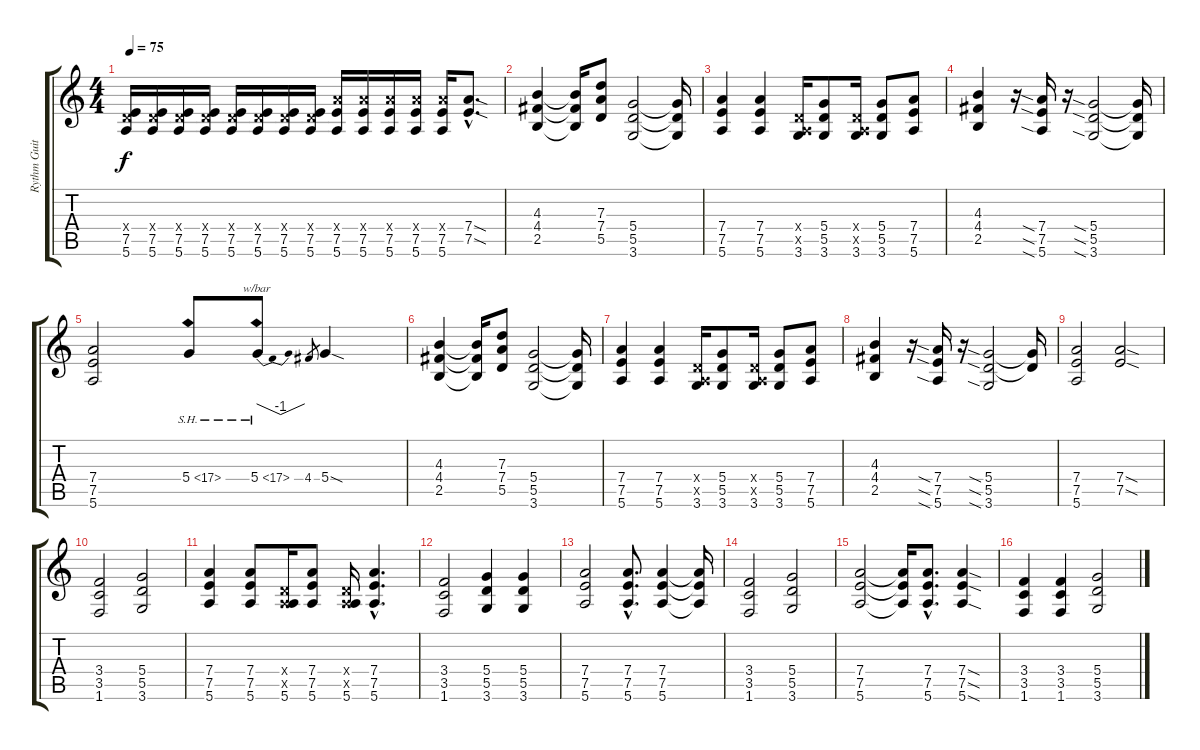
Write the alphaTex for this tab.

\track ("Rythm Guitar II" "Rythm Guit") {instrument distortionguitar}
\staff {score tabs}
\tuning (E4 B3 G3 D3 A2 E2) {hide}
\ts (4 4)
\tempo 75
\clef g2
\ks c
(0.4{x} 7.5 5.6).16{dy f} (0.4{x} 7.5 5.6).16 (0.4{x} 7.5 5.6).16 (0.4{x} 7.5 5.6).16 (0.4{x} 7.5 5.6).16 (0.4{x} 7.5 5.6).16 (0.4{x} 7.5 5.6).16 (0.4{x} 7.5 5.6).16 (7.4{x} 7.5 5.6).16 (7.4{x} 7.5 5.6).16 (7.4{x} 7.5 5.6).16 (7.4{x} 7.5 5.6).16 (7.4{x} 7.5 5.6).16 (7.4{sod hac} 7.5{sod hac}).8{d} |
(4.3 4.4 2.5).4 (4.3{t} 4.4{t} 2.5{t}).16 (7.3 7.4 5.5).8 (5.4 5.5 3.6).2 (5.4{t} 5.5{t} 3.6{t}).16 |
(7.4 7.5 5.6).4 (7.4 7.5 5.6).4 (0.4{x} 0.5{x} 3.6).16 (5.4 5.5 3.6).8 (0.4{x} 0.5{x} 3.6).16 (5.4 5.5 3.6).8 (7.4 7.5 5.6).8 |
(4.3 4.4 2.5).4 r.16 (7.4{sia} 7.5{sia} 5.6{sia}).16 r.16 (5.4{sia} 5.5{sia} 3.6{sia}).2 (5.4{t} 5.5{t} 3.6{t}).16 |
(7.4 7.5 5.6).2 5.4{sh 12}.8 5.4{sh 12}.8{tbe (dip default 0 0 10 -4 60 0)} 4.4.8{gr} 5.4{sod}.4 |
(4.3 4.4 2.5).4 (4.3{t} 4.4{t} 2.5{t}).16 (7.3 7.4 5.5).8 (5.4 5.5 3.6).2 (5.4{t} 5.5{t} 3.6{t}).16 |
(7.4 7.5 5.6).4 (7.4 7.5 5.6).4 (0.4{x} 0.5{x} 3.6).16 (5.4 5.5 3.6).8 (0.4{x} 0.5{x} 3.6).16 (5.4 5.5 3.6).8 (7.4 7.5 5.6).8 |
(4.3 4.4 2.5).4 r.16 (7.4{sia} 7.5{sia} 5.6{sia}).16 r.16 (5.4{sia} 5.5{sia} 3.6{sia}).2 (5.4{t} 5.5{t}).16 |
(7.4 7.5 5.6).2 (7.4{sod} 7.5{sod}).2 |
(3.4 3.5 1.6).2 (5.4 5.5 3.6).2 |
(7.4 7.5 5.6).4 (7.4 7.5 5.6).8 (0.4{x} 0.5{x} 5.6).16 (7.4 7.5 5.6).8 (0.4{x} 0.5{x} 5.6).16 (7.4{hac} 7.5{hac} 5.6{hac}).4{d} |
(3.4 3.5 1.6).2 (5.4 5.5 3.6).4 (5.4 5.5 3.6).4 |
(7.4 7.5 5.6).2 (7.4{hac} 7.5{hac} 5.6{hac}).8{d} (7.4 7.5 5.6).4 (7.4{t} 7.5{t} 5.6{t}).16 |
(3.4 3.5 1.6).2 (5.4 5.5 3.6).2 |
(7.4 7.5 5.6).2 (7.4{t} 7.5{t} 5.6{t}).16 (7.4{hac} 7.5{hac} 5.6{hac}).8{d} (7.4{sod} 7.5{sod} 5.6{sod}).4 |
(3.4 3.5 1.6).4 (3.4 3.5 1.6).4 (5.4 5.5 3.6).2
